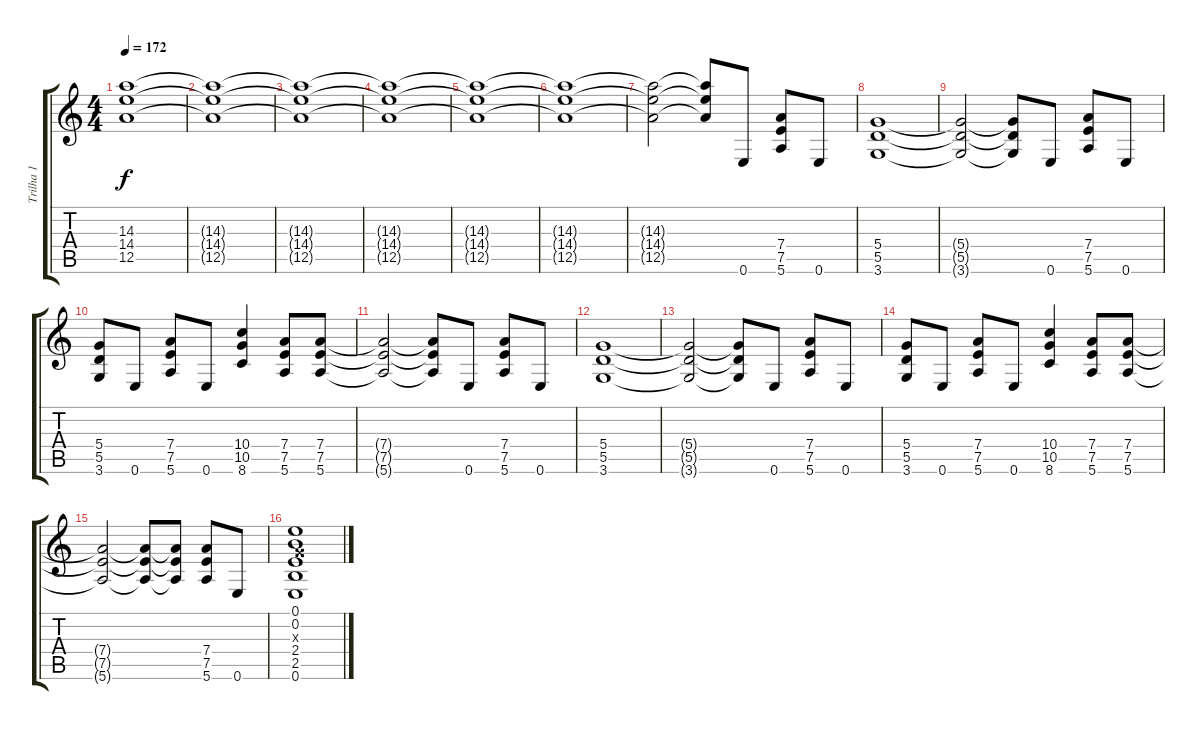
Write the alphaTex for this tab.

\track ("Trilha 1" "Trilha 1") {instrument distortionguitar}
\staff {score tabs}
\tuning (E4 B3 G3 D3 A2 E2) {hide}
\ts (4 4)
\tempo 172
\clef g2
\ks c
(14.3{t} 14.4{t} 12.5{t}).1{dy f} |
(14.3{t} 14.4{t} 12.5{t}).1 |
(14.3{t} 14.4{t} 12.5{t}).1 |
(14.3{t} 14.4{t} 12.5{t}).1 |
(14.3{t} 14.4{t} 12.5{t}).1 |
(14.3{t} 14.4{t} 12.5{t}).1 |
(14.3{t} 14.4{t} 12.5{t}).2 (14.3{t} 14.4{t} 12.5{t}).8 0.6.8 (7.4 7.5 5.6).8 0.6.8 |
(5.4 5.5 3.6).1 |
(5.4{t} 5.5{t} 3.6{t}).2 (5.4{t} 5.5{t} 3.6{t}).8 0.6.8 (7.4 7.5 5.6).8 0.6.8 |
(5.4 5.5 3.6).8 0.6.8 (7.4 7.5 5.6).8 0.6.8 (10.4 10.5 8.6).4 (7.4 7.5 5.6).8 (7.4 7.5 5.6).8 |
(7.4{t} 7.5{t} 5.6{t}).2 (7.4{t} 7.5{t} 5.6{t}).8 0.6.8 (7.4 7.5 5.6).8 0.6.8 |
(5.4 5.5 3.6).1 |
(5.4{t} 5.5{t} 3.6{t}).2 (5.4{t} 5.5{t} 3.6{t}).8 0.6.8 (7.4 7.5 5.6).8 0.6.8 |
(5.4 5.5 3.6).8 0.6.8 (7.4 7.5 5.6).8 0.6.8 (10.4 10.5 8.6).4 (7.4 7.5 5.6).8 (7.4 7.5 5.6).8 |
(7.4{t} 7.5{t} 5.6{t}).2 (7.4{t} 7.5{t} 5.6{t}).8 (7.4{t} 7.5{t} 5.6{t}).8 (7.4 7.5 5.6).8 0.6.8 |
(0.1 0.2 0.3{x} 2.4 2.5 0.6).1
